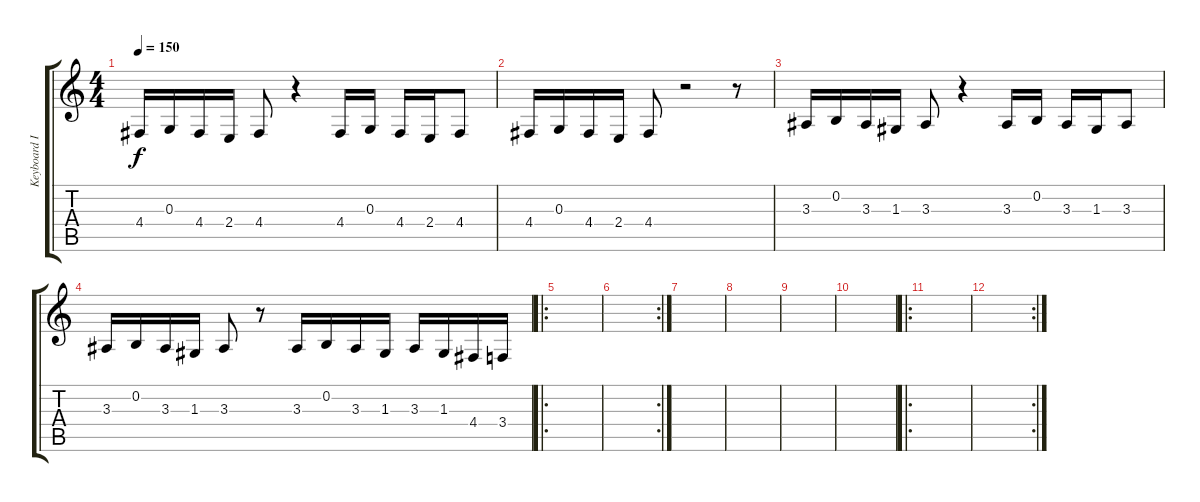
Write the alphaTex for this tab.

\track ("Keyboard I" "Keyboard I") {instrument harpsichord}
\staff {score tabs}
\tuning (E4 B3 G3 D3 A2 E2) {hide}
\ts (4 4)
\tempo 150
\clef g2
\ks c
4.4.16{dy f} 0.3.16 4.4.16 2.4.16 4.4.8 r.4 4.4.16 0.3.16 4.4.16 2.4.16 4.4.8 |
4.4.16 0.3.16 4.4.16 2.4.16 4.4.8 r.2 r.8 |
3.3.16 0.2.16 3.3.16 1.3.16 3.3.8 r.4 3.3.16 0.2.16 3.3.16 1.3.16 3.3.8 |
3.3.16 0.2.16 3.3.16 1.3.16 3.3.8 r.8 3.3.16 0.2.16 3.3.16 1.3.16 3.3.16 1.3.16 4.4.16 3.4.16 |
\ro
|
\rc 2
|
|
|
|
|
\ro
|
\rc 2
